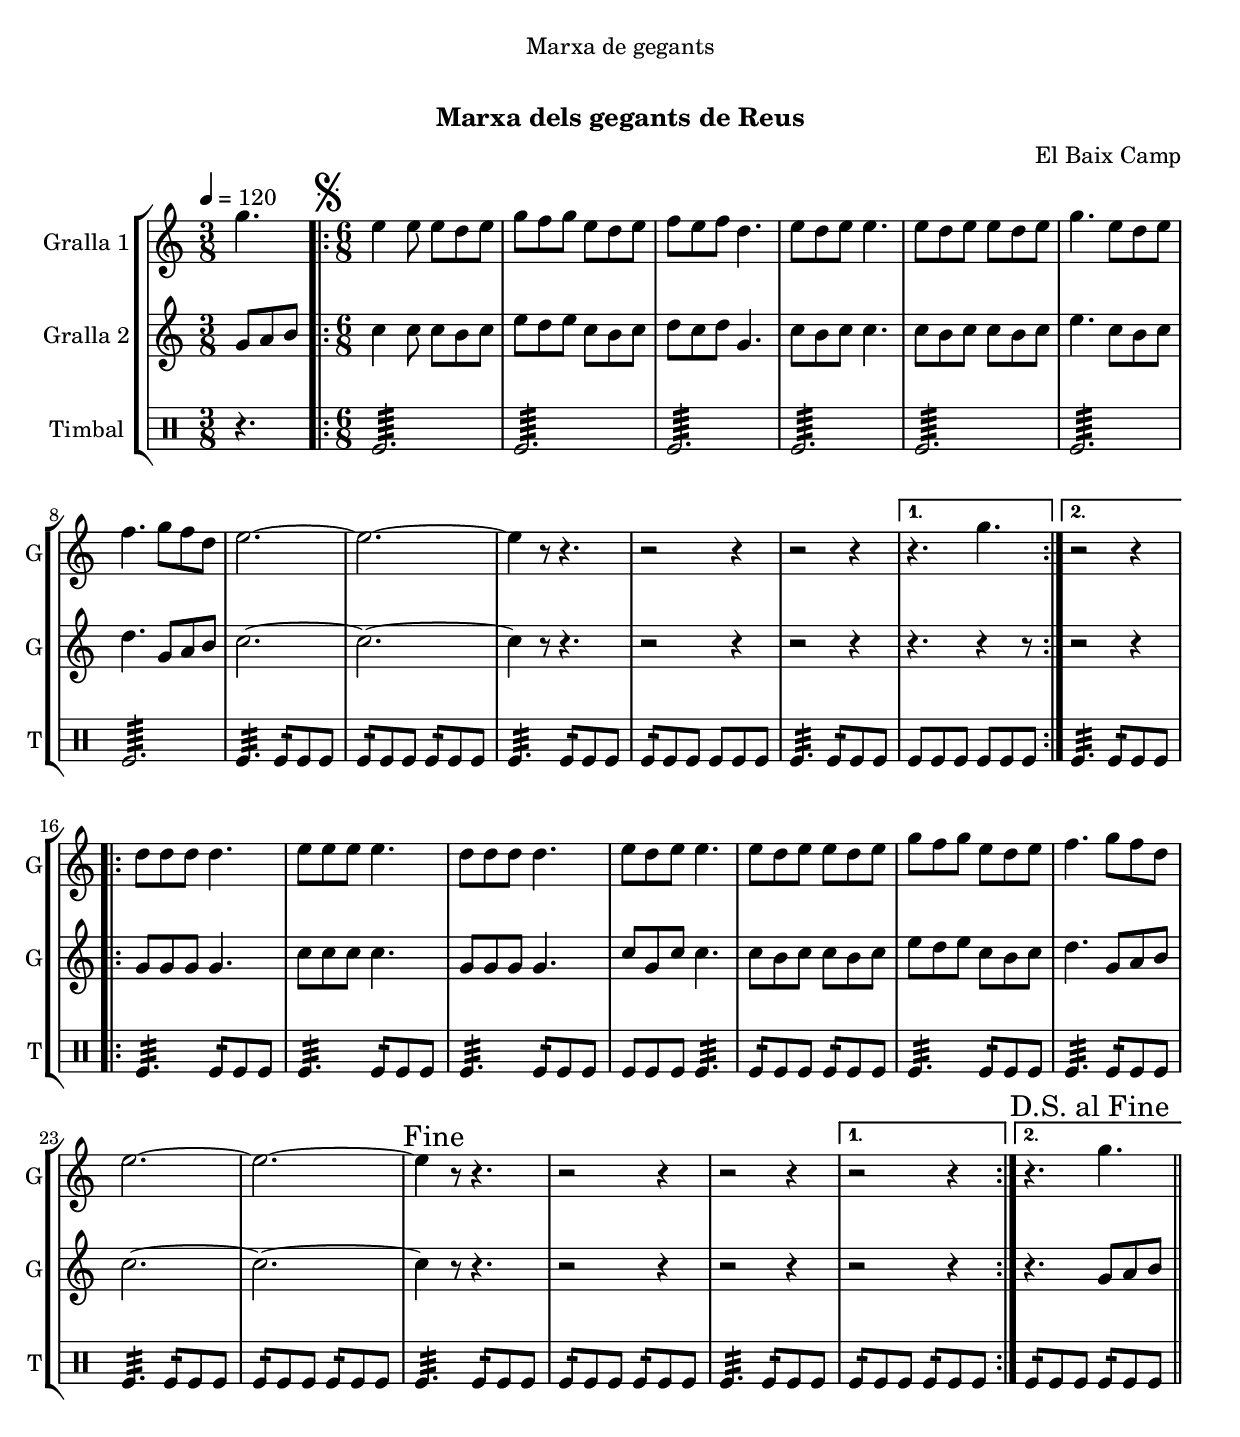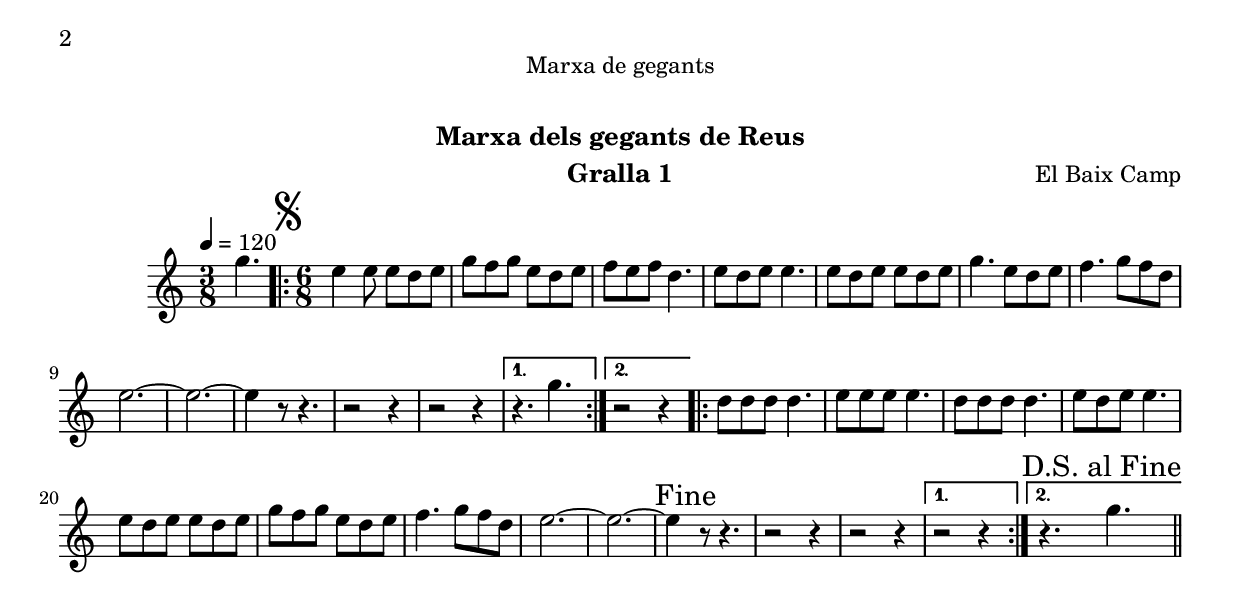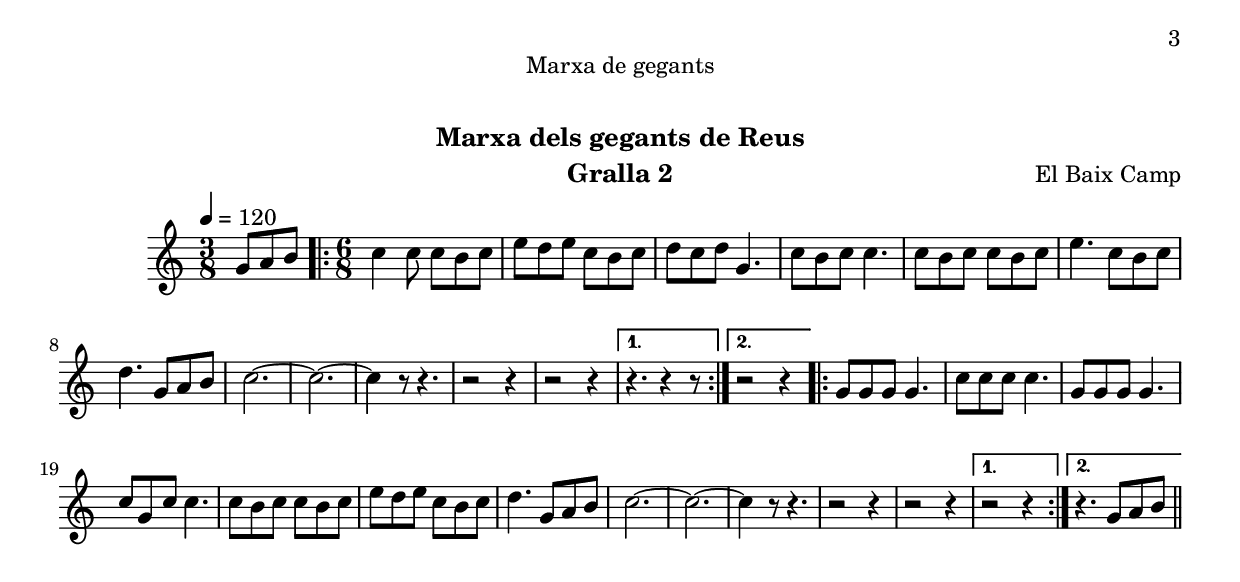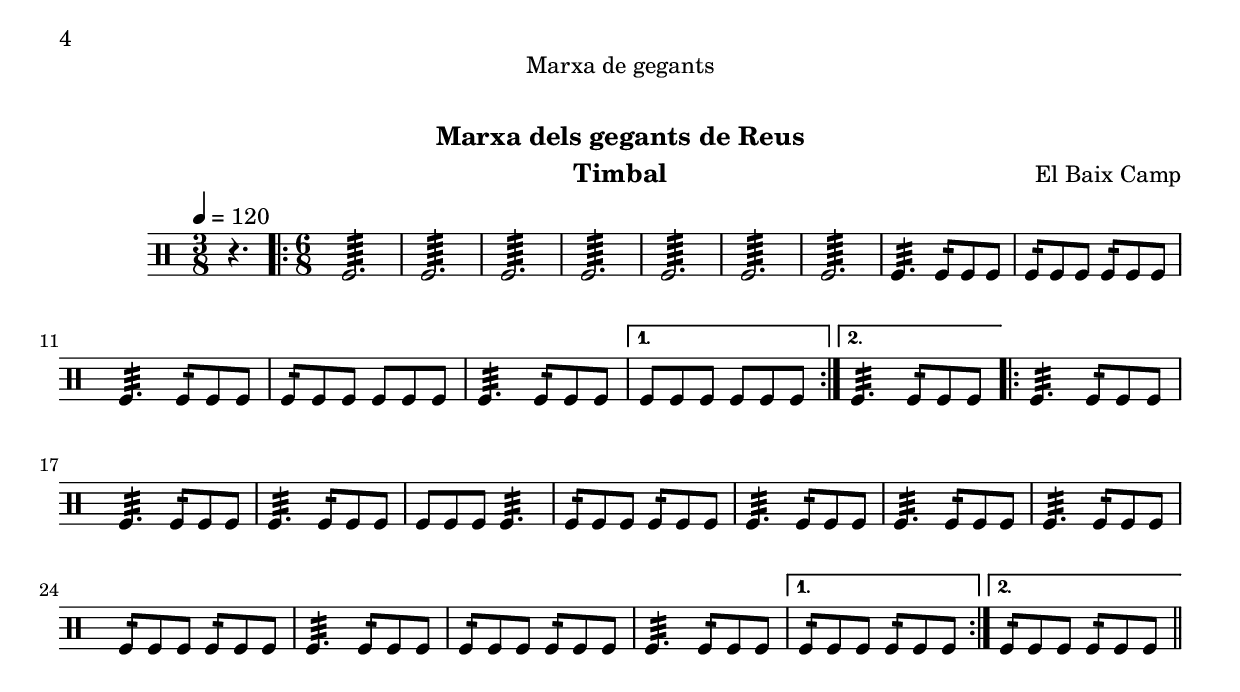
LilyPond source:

\version "2.22.1"

\header {
  dedication="Marxa de gegants"
  title="                "
  subtitle="Marxa dels gegants de Reus"
  subsubtitle=""
  poet=""
  meter=""
  piece=""
  composer="El Baix Camp"
  arranger=""
  opus=""
  instrument=""
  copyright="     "
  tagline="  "
}

liniaroAa =
\relative g''
{
  \tempo 4=120
  \clef treble
  \key c \major
  \time 3/8
  g4.  |
  \time 6/8   \repeat volta 2 { \mark \markup {\musicglyph #"scripts.segno"} e4 e8 e d e  |
  g8 f g e d e  |
  f8 e f d4.  |
  %05
  e8 d e e4.  |
  e8 d e e d e  |
  g4. e8 d e  |
  f4. g8 f d  |
  e2. ~  |
  %10
  e2. ~  |
  e4 r8 r4.  |
  r2 r4  |
  r2 r4 }
  \alternative { { r4. g }
  %15
  { r2 r4 } }
  \repeat volta 2 { d8 d d d4.  |
  e8 e e e4.  |
  d8 d d d4.  |
  e8 d e e4.  |
  %20
  e8 d e e d e  |
  g8 f g e d e  |
  f4. g8 f d  |
  e2. ~  |
  e2. ~  |
  %25
  \mark "Fine" e4 r8 r4.  |
  r2 r4  |
  r2 r4 }
  \alternative { { r2 r4 }
  { \mark "D.S. al Fine" r4. g } } \bar "||"
}

liniaroAb =
\relative g'
{
  \tempo 4=120
  \clef treble
  \key c \major
  \time 3/8
  g8 a b  |
  \time 6/8   \repeat volta 2 { c4 c8 c b c  |
  e8 d e c b c  |
  d8 c d g,4.  |
  %05
  c8 b c c4.  |
  c8 b c c b c  |
  e4. c8 b c  |
  d4. g,8 a b  |
  c2. ~  |
  %10
  c2. ~  |
  c4 r8 r4.  |
  r2 r4  |
  r2 r4 }
  \alternative { { r4. r4 r8 } % kompletite
  %15
  { r2 r4 } }
  \repeat volta 2 { g8 g g g4.  |
  c8 c c c4.  |
  g8 g g g4.  |
  c8 g c c4.  |
  %20
  c8 b c c b c  |
  e8 d e c b c  |
  d4. g,8 a b  |
  c2. ~  |
  c2. ~  |
  %25
  c4 r8 r4.  |
  r2 r4  |
  r2 r4 }
  \alternative { { r2 r4 }
  { r4. g8 a b } } \bar "||"
}

liniaroAc =
\drummode
{
  \tempo 4=120
  \time 3/8
  r4.  |
  \time 6/8   \repeat volta 2 { tomfl2.:64  |
  tomfl2.:64  |
  tomfl2.:64  |
  %05
  tomfl2.:64  |
  tomfl2.:64  |
  tomfl2.:64  |
  tomfl2.:64  |
  tomfl4.:32 tomfl8:16 tomfl tomfl  |
  %10
  tomfl8:16 tomfl tomfl tomfl:16 tomfl tomfl  |
  tomfl4.:32 tomfl8:16 tomfl tomfl  |
  tomfl8:16 tomfl tomfl tomfl tomfl tomfl  |
  tomfl4.:32 tomfl8:16 tomfl tomfl }
  \alternative { { tomfl8 tomfl tomfl tomfl tomfl tomfl }
  %15
  { tomfl4.:32 tomfl8:16 tomfl tomfl } }
  \repeat volta 2 { tomfl4.:32 tomfl8:16 tomfl tomfl  |
  tomfl4.:32 tomfl8:16 tomfl tomfl  |
  tomfl4.:32 tomfl8:16 tomfl tomfl  |
  tomfl8 tomfl tomfl tomfl4.:32  |
  %20
  tomfl8:16 tomfl tomfl tomfl:16 tomfl tomfl  |
  tomfl4.:32 tomfl8:16 tomfl tomfl  |
  tomfl4.:32 tomfl8:16 tomfl tomfl  |
  tomfl4.:32 tomfl8:16 tomfl tomfl  |
  tomfl8:16 tomfl tomfl tomfl:16 tomfl tomfl  |
  %25
  tomfl4.:32 tomfl8:16 tomfl tomfl  |
  tomfl8:16 tomfl tomfl tomfl:16 tomfl tomfl  |
  tomfl4.:32 tomfl8:16 tomfl tomfl }
  \alternative { { tomfl8:16 tomfl tomfl tomfl:16 tomfl tomfl }
  { tomfl8:16 tomfl tomfl tomfl:16 tomfl tomfl } } \bar "||"
}

\bookpart {
  \score {
    \new StaffGroup {
      \override Score.RehearsalMark #'self-alignment-X = #LEFT
      <<
        \new Staff \with {instrumentName = #"Gralla 1" shortInstrumentName = #"G"} \liniaroAa
        \new Staff \with {instrumentName = #"Gralla 2" shortInstrumentName = #"G"} \liniaroAb
        \new DrumStaff \with {instrumentName = #"Timbal" shortInstrumentName = #"T"} \liniaroAc
      >>
    }
    \layout {}
  }
  \score { \unfoldRepeats
    \new StaffGroup {
      \override Score.RehearsalMark #'self-alignment-X = #LEFT
      <<
        \new Staff \with {instrumentName = #"Gralla 1" shortInstrumentName = #"G"} \liniaroAa
        \new Staff \with {instrumentName = #"Gralla 2" shortInstrumentName = #"G"} \liniaroAb
        \new DrumStaff \with {instrumentName = #"Timbal" shortInstrumentName = #"T"} \liniaroAc
      >>
    }
    \midi {}
  }
}

\bookpart {
  \header {instrument="Gralla 1"}
  \score {
    \new StaffGroup {
      \override Score.RehearsalMark #'self-alignment-X = #LEFT
      <<
        \new Staff \liniaroAa
      >>
    }
    \layout {}
  }
  \score { \unfoldRepeats
    \new StaffGroup {
      \override Score.RehearsalMark #'self-alignment-X = #LEFT
      <<
        \new Staff \liniaroAa
      >>
    }
    \midi {}
  }
}

\bookpart {
  \header {instrument="Gralla 2"}
  \score {
    \new StaffGroup {
      \override Score.RehearsalMark #'self-alignment-X = #LEFT
      <<
        \new Staff \liniaroAb
      >>
    }
    \layout {}
  }
  \score { \unfoldRepeats
    \new StaffGroup {
      \override Score.RehearsalMark #'self-alignment-X = #LEFT
      <<
        \new Staff \liniaroAb
      >>
    }
    \midi {}
  }
}

\bookpart {
  \header {instrument="Timbal"}
  \score {
    \new StaffGroup {
      \override Score.RehearsalMark #'self-alignment-X = #LEFT
      <<
        \new DrumStaff \liniaroAc
      >>
    }
    \layout {}
  }
  \score { \unfoldRepeats
    \new StaffGroup {
      \override Score.RehearsalMark #'self-alignment-X = #LEFT
      <<
        \new DrumStaff \liniaroAc
      >>
    }
    \midi {}
  }
}

